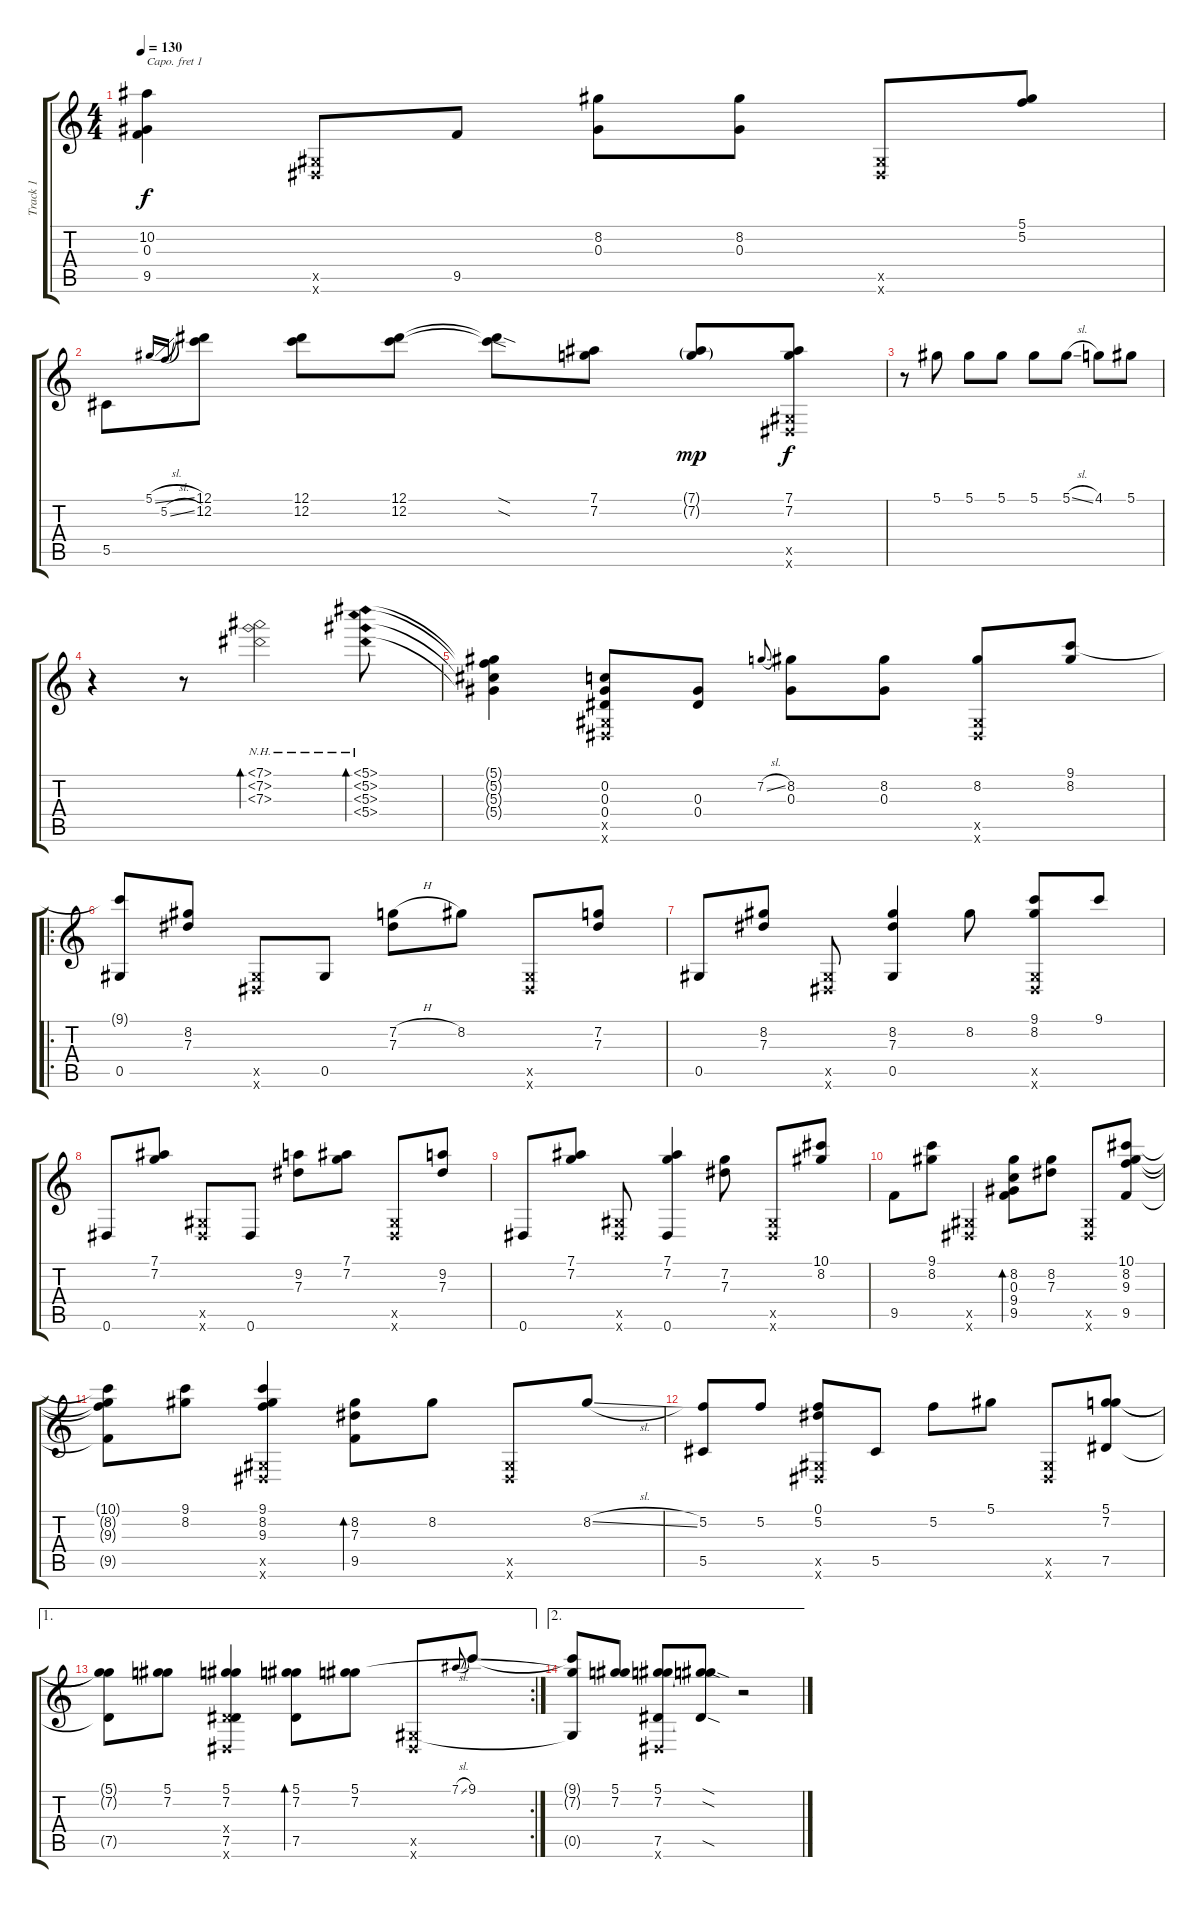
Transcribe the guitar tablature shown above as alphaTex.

\track ("Track 1" "Track 1") {instrument acousticguitarsteel}
\staff {score tabs}
\capo 1
\tuning (D4 B3 G3 D3 G2 D2) {hide}
\ts (4 4)
\tempo 130
\clef g2
\ks c
(10.2 0.3 9.5).4{dy f} (0.5{x} 0.6{x}).8 9.5.8 (8.2 0.3).8 (8.2 0.3).8 (0.5{x} 0.6{x}).8 (5.1 5.2).8 |
5.5.8 5.1{sl}.16{gr onbeat} 5.2{sl}.16{gr onbeat} (12.1 12.2).8 (12.1 12.2).8 (12.1 12.2).8 (12.1{sod t} 12.2{sod t}).8 (7.1 7.2).8 (7.1{g} 7.2{g}).8{dy mp} (7.1 7.2 0.5{x} 0.6{x}).8{dy f} |
r.8 5.1.8 5.1.8 5.1.8 5.1.8 5.1{sl}.8 4.1.8 5.1.8 |
r.4 r.8 (7.1{nh} 7.2{nh} 7.3{nh}).2{bd 240} (5.1{nh} 5.2{nh} 5.3{nh} 5.4{nh}).8{bd 240} |
(5.1{t} 5.2{t} 5.3{t} 5.4{t}).4 (0.2 0.3 0.4 0.5{x} 0.6{x}).8 (0.3 0.4).8 7.2{sl}.8{gr onbeat} (8.2 0.3).8 (8.2 0.3).8 (8.2 0.5{x} 0.6{x}).8 (9.1 8.2).8 |
\ro
(9.1{t} 0.5).8 (8.2 7.3).8 (0.5{x} 0.6{x}).8 0.5.8 (7.2{h} 7.3).8 8.2.8 (0.5{x} 0.6{x}).8 (7.2 7.3).8 |
0.5.8 (8.2 7.3).8 (0.5{x} 0.6{x}).8 (8.2 7.3 0.5).4 8.2.8 (9.1 8.2 0.5{x} 0.6{x}).8 9.1.8 |
0.6.8 (7.1 7.2).8 (0.5{x} 0.6{x}).8 0.6.8 (9.2 7.3).8 (7.1 7.2).8 (0.5{x} 0.6{x}).8 (9.2 7.3).8 |
0.6.8 (7.1 7.2).8 (0.5{x} 0.6{x}).8 (7.1 7.2 0.6).4 (7.2 7.3).8 (0.5{x} 0.6{x}).8 (10.1 8.2).8 |
9.5.8 (9.1 8.2).8 (0.5{x} 0.6{x}).4 (8.2 0.3 9.4 9.5).8{bd 240} (8.2 7.3).8 (0.5{x} 0.6{x}).8 (10.1 8.2 9.3 9.5).8 |
(10.1{t} 8.2{t} 9.3{t} 9.5{t}).8 (9.1 8.2).8 (9.1 8.2 9.3 0.5{x} 0.6{x}).4 (8.2 7.3 9.5).8{bd 240} 8.2.8 (0.5{x} 0.6{x}).8 8.2{sl}.8 |
(5.2 5.5).8 5.2.8 (0.1 5.2 0.5{x} 0.6{x}).8 5.5.8 5.2.8 5.1.8 (0.5{x} 0.6{x}).8 (5.1 7.2 7.5).8 |
\ae 1
\rc 2
(5.1{t} 7.2{t} 7.5{t}).8 (5.1 7.2).8 (5.1 7.2 0.4{x} 7.5 0.6{x}).4 (5.1 7.2 7.5).8{bd 240} (5.1 7.2).8 (0.5{x} 0.6{x}).8 7.1{sl}.8{gr onbeat} 9.1.8 |
\ae 2
(9.1{t} 7.2{t} 0.5{t}).8 (5.1 7.2).8 (5.1 7.2 7.5 0.6{x}).8 (5.1{sod t} 7.2{sod t} 7.5{sod t}).8 r.2
